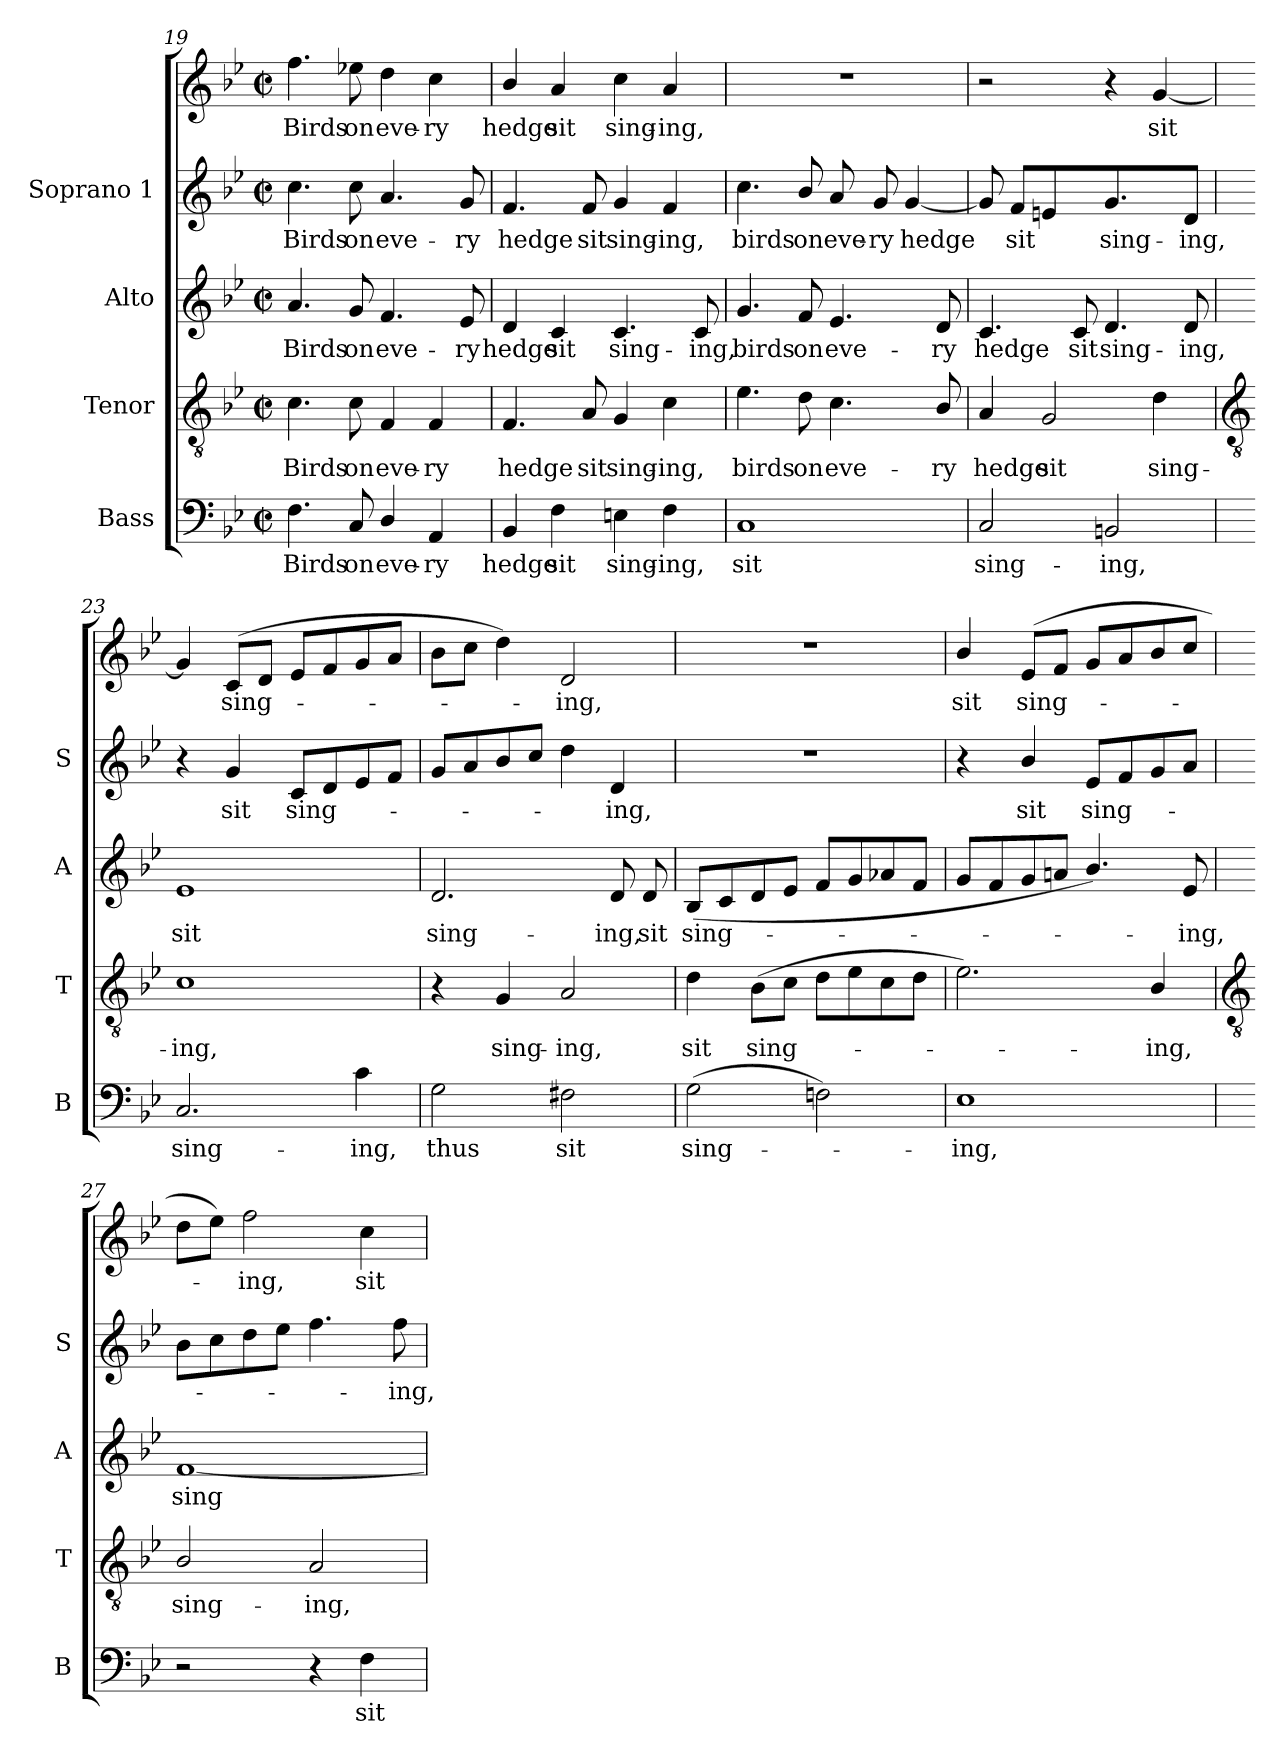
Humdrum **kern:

**kern	**text	**kern	**text	**kern	**text	**kern	**text	**kern	**text
*part4	*part4	*part3	*part3	*part2	*part2	*part1	*part1	*part1	*part1
*staff5	*staff5	*staff4	*staff4	*staff3	*staff3	*staff2	*staff2	*staff1	*staff1
*I"Bass	*	*I"Tenor	*	*I"Alto	*	*I"Soprano 1	*	*	*
*I'B	*	*I'T	*	*I'A	*	*I'S	*	*	*
!!LO:LB:g=z
*clefF4	*	*clefGv2	*	*clefG2	*	*clefG2	*	*clefG2	*
*k[b-e-]	*	*k[b-e-]	*	*k[b-e-]	*	*k[b-e-]	*	*k[b-e-]	*
*B-:	*	*B-:	*	*B-:	*	*B-:	*	*B-:	*
*M2/2	*	*M2/2	*	*M2/2	*	*M2/2	*	*M2/2	*
*met(c|)	*	*met(c|)	*	*met(c|)	*	*met(c|)	*	*met(c|)	*
=19	=19	=19	=19	=19	=19	=19	=19	=19	=19
!	!LO:LY:b	!	!LO:LY:b	!	!LO:LY:b	!	!LO:LY:b	!	!LO:LY:b
4.F	Birds	4.c	Birds	4.a	Birds	4.cc	Birds	4.ff	Birds
!	!LO:LY:b	!	!LO:LY:b	!	!LO:LY:b	!	!LO:LY:b	!	!LO:LY:b
8C	on	8c	on	8g	on	8cc	on	8ee-X	on
!	!LO:LY:b	!	!LO:LY:b	!	!LO:LY:b	!	!LO:LY:b	!	!LO:LY:b
4D/	eve-	4F	eve-	4.f	eve-	4.a	eve-	4dd	eve-
!	!LO:LY:b	!	!LO:LY:b	!	!	!	!	!	!LO:LY:b
4AA	-ry	4F	-ry	.	.	.	.	4cc	-ry
!	!	!	!	!	!LO:LY:b	!	!LO:LY:b	!	!
.	.	.	.	8e-	-ry	8g	-ry	.	.
=20	=20	=20	=20	=20	=20	=20	=20	=20	=20
!	!LO:LY:b	!	!LO:LY:b	!	!LO:LY:b	!	!LO:LY:b	!	!LO:LY:b
4BB-	hedge	4.F	hedge	4d	hedge	4.f	hedge	4b-/	hedge
!	!LO:LY:b	!	!	!	!LO:LY:b	!	!	!	!LO:LY:b
4F	sit	.	.	4c	sit	.	.	4a	sit
!	!	!	!LO:LY:b	!	!	!	!LO:LY:b	!	!
.	.	8A	sit	.	.	8f	sit	.	.
!	!LO:LY:b	!	!LO:LY:b	!	!LO:LY:b	!	!LO:LY:b	!	!LO:LY:b
4En	sing-	4G	sing-	4.c	sing-	4g	sing-	4cc	sing-
!	!LO:LY:b	!	!LO:LY:b	!	!	!	!LO:LY:b	!	!LO:LY:b
4F	-ing,	4c	-ing,	.	.	4f	-ing,	4a	-ing,
!	!	!	!	!	!LO:LY:b	!	!	!	!
.	.	.	.	8c	-ing,	.	.	.	.
=21	=21	=21	=21	=21	=21	=21	=21	=21	=21
!	!LO:LY:b	!	!LO:LY:b	!	!LO:LY:b	!	!LO:LY:b	!	!
1C	sit	4.e-	birds	4.g	birds	4.cc	birds	1r	.
!	!	!	!LO:LY:b	!	!LO:LY:b	!	!LO:LY:b	!	!
.	.	8d	on	8f	on	8b-/	on	.	.
!	!	!	!LO:LY:b	!	!LO:LY:b	!	!LO:LY:b	!	!
.	.	4.c	eve-	4.e-	eve-	8a	eve-	.	.
!	!	!	!	!	!	!	!LO:LY:b	!	!
.	.	.	.	.	.	8g	-ry	.	.
!	!	!	!	!	!	!	!LO:LY:b	!	!
.	.	.	.	.	.	[4g	hedge	.	.
!	!	!	!LO:LY:b	!	!LO:LY:b	!	!	!	!
.	.	8B-/	-ry	8d	-ry	.	.	.	.
=22	=22	=22	=22	=22	=22	=22	=22	=22	=22
!	!LO:LY:b	!	!LO:LY:b	!	!LO:LY:b	!	!	!	!
2C	sing-	4A	hedge	4.c	hedge	8g]	.	2r	.
!	!	!	!	!	!	!	!LO:LY:b	!	!
.	.	.	.	.	.	8fL	sit	.	.
!	!	!	!LO:LY:b	!	!	!	!	!	!
.	.	2G	sit	.	.	4en	.	.	.
!	!	!	!	!	!LO:LY:b	!	!	!	!
.	.	.	.	8c	sit	.	.	.	.
!	!LO:LY:b	!	!	!	!LO:LY:b	!	!LO:LY:b	!	!
2BBn	-ing,	.	.	4.d	sing-	4.g	sing-	4r	.
!	!	!	!LO:LY:b	!	!	!	!	!	!LO:LY:b
.	.	4d	sing-	.	.	.	.	[4g	sit
!	!	!	!	!	!LO:LY:b	!	!LO:LY:b	!	!
.	.	.	.	8d	-ing,	8dJ	-ing,	.	.
!!LO:LB:g=z
=23	=23	=23	=23	=23	=23	=23	=23	=23	=23
*	*	*clefGv2	*	*	*	*	*	*	*
!	!LO:LY:b	!	!LO:LY:b	!	!LO:LY:b	!	!	!	!
2.C	sing-	1c	-ing,	1e-	sit	4r	.	4g]	.
!	!	!	!	!	!	!	!LO:LY:b	!	!LO:LY:b
.	.	.	.	.	.	4g	sit	(>8cL	sing-
.	.	.	.	.	.	.	.	8dJ	.
!	!	!	!	!	!	!	!LO:LY:b	!	!
.	.	.	.	.	.	8cL	sing-	8e-L	.
.	.	.	.	.	.	8d	.	8f	.
!	!LO:LY:b	!	!	!	!	!	!	!	!
4c	-ing,	.	.	.	.	8e-	.	8g	.
.	.	.	.	.	.	8fJ	.	8aJ	.
=24	=24	=24	=24	=24	=24	=24	=24	=24	=24
!	!LO:LY:b	!	!	!	!LO:LY:b	!	!	!	!
2G	thus	4r	.	2.d	sing-	8gL	.	8b-L	.
.	.	.	.	.	.	8a	.	8ccJ	.
!	!	!	!LO:LY:b	!	!	!	!	!	!
.	.	4G	sing-	.	.	8b-	.	4dd)	.
.	.	.	.	.	.	8ccJ	.	.	.
!	!LO:LY:b	!	!LO:LY:b	!	!	!	!	!	!LO:LY:b
2F#X	sit	2A	-ing,	.	.	4dd	.	2d	ing,
!	!	!	!	!	!LO:LY:b	!	!LO:LY:b	!	!
.	.	.	.	8d	-ing,	4d	ing,	.	.
!	!	!	!	!	!LO:LY:b	!	!	!	!
.	.	.	.	8d	sit	.	.	.	.
=25	=25	=25	=25	=25	=25	=25	=25	=25	=25
!	!LO:LY:b	!	!LO:LY:b	!	!LO:LY:b	!	!	!	!
(>2G	sing-	4d	sit	(<8B-L	sing-	1r	.	1r	.
.	.	.	.	8c	.	.	.	.	.
!	!	!	!LO:LY:b	!	!	!	!	!	!
.	.	(>8B-L	sing-	8d	.	.	.	.	.
.	.	8cJ	.	8e-J	.	.	.	.	.
2Fn)	.	8dL	.	8fL	.	.	.	.	.
.	.	8e-	.	8g	.	.	.	.	.
.	.	8c	.	8a-X	.	.	.	.	.
.	.	8dJ	.	8fJ	.	.	.	.	.
=26	=26	=26	=26	=26	=26	=26	=26	=26	=26
!	!LO:LY:b	!	!	!	!	!	!	!	!LO:LY:b
1E-	ing,	2.e-)	.	8gL	.	4r	.	4b-/	sit
.	.	.	.	8f	.	.	.	.	.
!	!	!	!	!	!	!	!LO:LY:b	!	!LO:LY:b
.	.	.	.	8g	.	4b-/	sit	(>8e-L	sing-
.	.	.	.	8anJ	.	.	.	8fJ	.
!	!	!	!	!	!	!	!LO:LY:b	!	!
.	.	.	.	4.b-/)	.	8e-L	sing-	8gL	.
.	.	.	.	.	.	8f	.	8a	.
!	!	!	!LO:LY:b	!	!	!	!	!	!
.	.	4B-/	ing,	.	.	8g	.	8b-	.
!	!	!	!	!	!LO:LY:b	!	!	!	!
.	.	.	.	8e-	ing,	8aJ	.	8ccJ	.
!!LO:LB:g=z
=27	=27	=27	=27	=27	=27	=27	=27	=27	=27
*	*	*clefGv2	*	*	*	*	*	*	*
!	!	!	!LO:LY:b	!	!LO:LY:b	!	!	!	!
2r	.	2B-/	sing-	[1f	sing-	8b-L	.	8ddL	.
.	.	.	.	.	.	8cc	.	8ee-J)	.
!	!	!	!	!	!	!	!	!	!LO:LY:b
.	.	.	.	.	.	8dd	.	2ff	ing,
.	.	.	.	.	.	8ee-J	.	.	.
!	!	!	!LO:LY:b	!	!	!	!	!	!
4r	.	2A	ing,	.	.	4.ff	.	.	.
!	!LO:LY:b	!	!	!	!	!	!	!	!LO:LY:b
4F	sit	.	.	.	.	.	.	4cc	sit
!	!	!	!	!	!	!	!LO:LY:b	!	!
.	.	.	.	.	.	8ff	ing,	.	.
=	=	=	=	=	=	=	=	=	=
*-	*-	*-	*-	*-	*-	*-	*-	*-	*-
